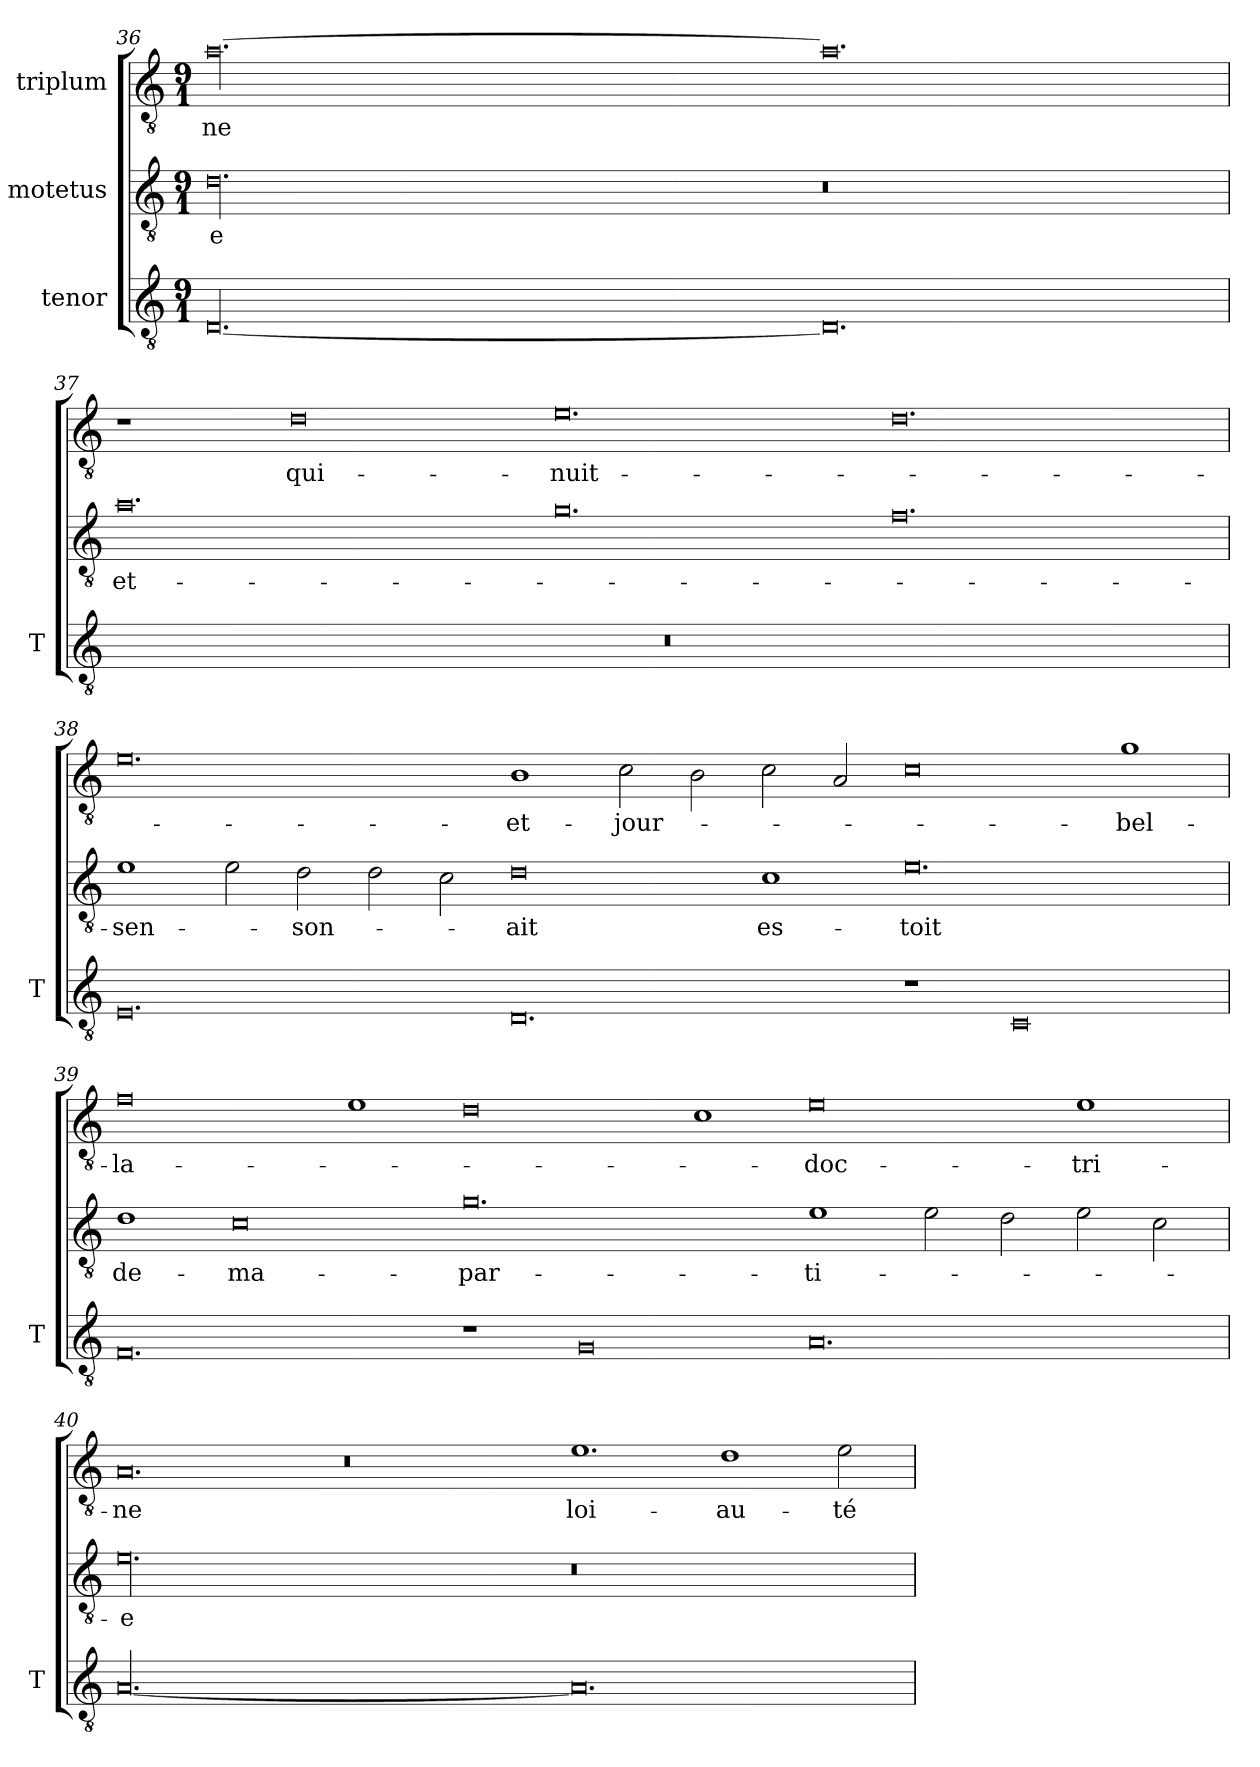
**kern	**kern	**text	**kern	**text
*part3	*part2	*part2	*part1	*part1
*staff3	*staff2	*staff2	*staff1	*staff1
*I"tenor	*I"motetus	*	*I"triplum	*
*I'T	*	*	*	*
*clefGv2	*clefGv2	*	*clefGv2	*
*k[]	*k[]	*	*k[]	*
*C:	*C:	*	*C:	*
*M9/1	*M9/1	*	*M9/1	*
=36	=36	=36	=36	=36
[00.D/	00.d\	-e	[00.a\	-ne
0.D/]	0.r	.	0.a\]	.
=37	=37	=37	=37	=37
1%9r	0.a\	et-	1r	.
.	.	.	0d\	qui-
.	0.g\	.	0.e\	nuit-
.	0.f\	.	0.d\	.
=38	=38	=38	=38	=38
0.E/	1e\	sen-	0.e\	.
.	2e\	.	.	.
.	2d\	-son-	.	.
.	2d\	.	.	.
.	2c\	.	.	.
0.D/	0d\	-ait	1B\	et-
.	.	.	2c\	jour-
.	.	.	2B\	.
.	1c\	es-	2c\	.
.	.	.	2A/	.
1r	0.e\	-toit	0c\	.
0C/	.	.	.	.
.	.	.	1g\	bel-
=39	=39	=39	=39	=39
0.F/	1d\	de-	0f\	la-
.	0c\	ma-	.	.
.	.	.	1e\	.
1r	0.g\	par-	0d\	.
0G/	.	.	.	.
.	.	.	1c\	.
0.A/	1e\	-ti-	0e\	doc-
.	2e\	.	.	.
.	2d\	.	.	.
.	2e\	.	1e\	-tri-
.	2c\	.	.	.
=40	=40	=40	=40	=40
[00.A/	00.e\	-e	0.A/	-ne
.	.	.	0.r	.
0.A/]	0.r	.	1.e\	loi-
.	.	.	1d\	-au-
.	.	.	2e\	-té
=	=	=	=	=
*-	*-	*-	*-	*-
